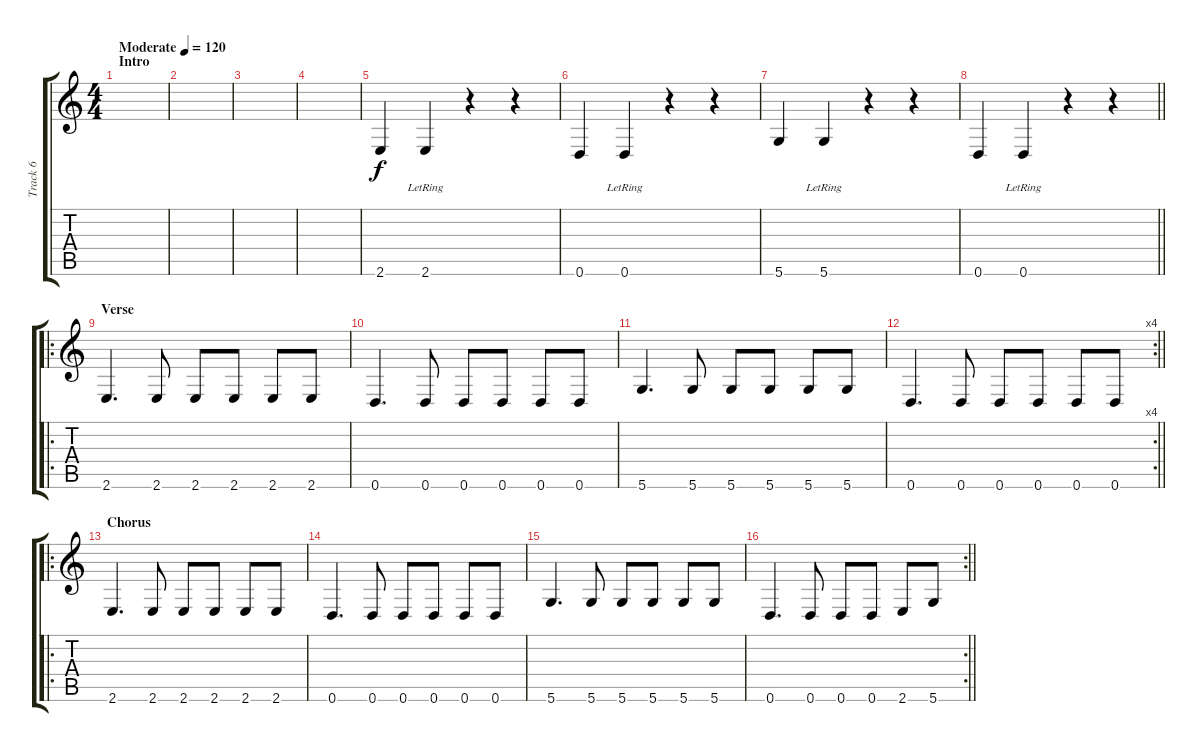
\track ("Track 6" "Track 6") {instrument electricbasspick}
\staff {score tabs}
\tuning (E4 B3 G3 D3 A2 D2) {hide}
\ts (4 4)
\section ("" "Intro")
\tempo (120 "Moderate")
\clef g2
\ks c
|
|
|
|
2.6.4 2.6{lr}.4 r.4 r.4 |
0.6.4 0.6{lr}.4 r.4 r.4 |
5.6.4 5.6{lr}.4 r.4 r.4 |
\barLineRight lightlight
0.6.4 0.6{lr}.4 r.4 r.4 |
\ro
\section ("" "Verse")
2.6.4{d} 2.6.8 2.6.8 2.6.8 2.6.8 2.6.8 |
0.6.4{d} 0.6.8 0.6.8 0.6.8 0.6.8 0.6.8 |
5.6.4{d} 5.6.8 5.6.8 5.6.8 5.6.8 5.6.8 |
\rc 4
\barLineRight lightlight
0.6.4{d} 0.6.8 0.6.8 0.6.8 0.6.8 0.6.8 |
\ro
\section ("" "Chorus")
2.6.4{d} 2.6.8 2.6.8 2.6.8 2.6.8 2.6.8 |
0.6.4{d} 0.6.8 0.6.8 0.6.8 0.6.8 0.6.8 |
5.6.4{d} 5.6.8 5.6.8 5.6.8 5.6.8 5.6.8 |
\rc 2
\barLineRight lightlight
0.6.4{d} 0.6.8 0.6.8 0.6.8 2.6.8 5.6.8
